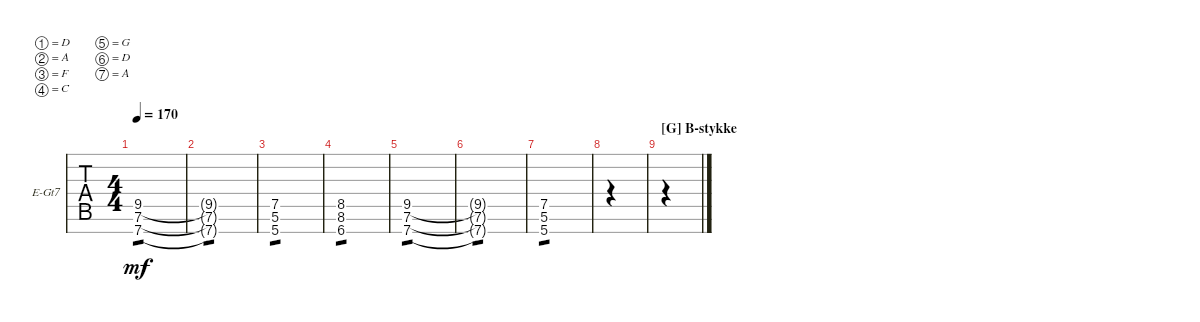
\defaultSystemsLayout 4
\bracketExtendMode groupsimilarinstruments
\firstSystemTrackNameOrientation horizontal
\otherSystemsTrackNameOrientation horizontal
\track ("Head" "E-Gt7") {instrument distortionguitar}
\staff {tabs}
\tuning (D4 A3 F3 C3 G2 D2 A1)
\ts (4 4)
\tempo 170
\clef g2
\ks c
(9.5 7.6 7.7).1{tp 1 dy mf} |
(7.6{t} 9.5{t} 7.7{t}).1{tp 1} |
(5.6 7.5 5.7).1{tp 1} |
(6.7 8.6 8.5).1{tp 1} |
(9.5 7.6 7.7).1{tp 1} |
(7.6{t} 9.5{t} 7.7{t}).1{tp 1} |
(5.6 7.5 5.7).1{tp 1} |
|
\section ("G" "B-stykke")
